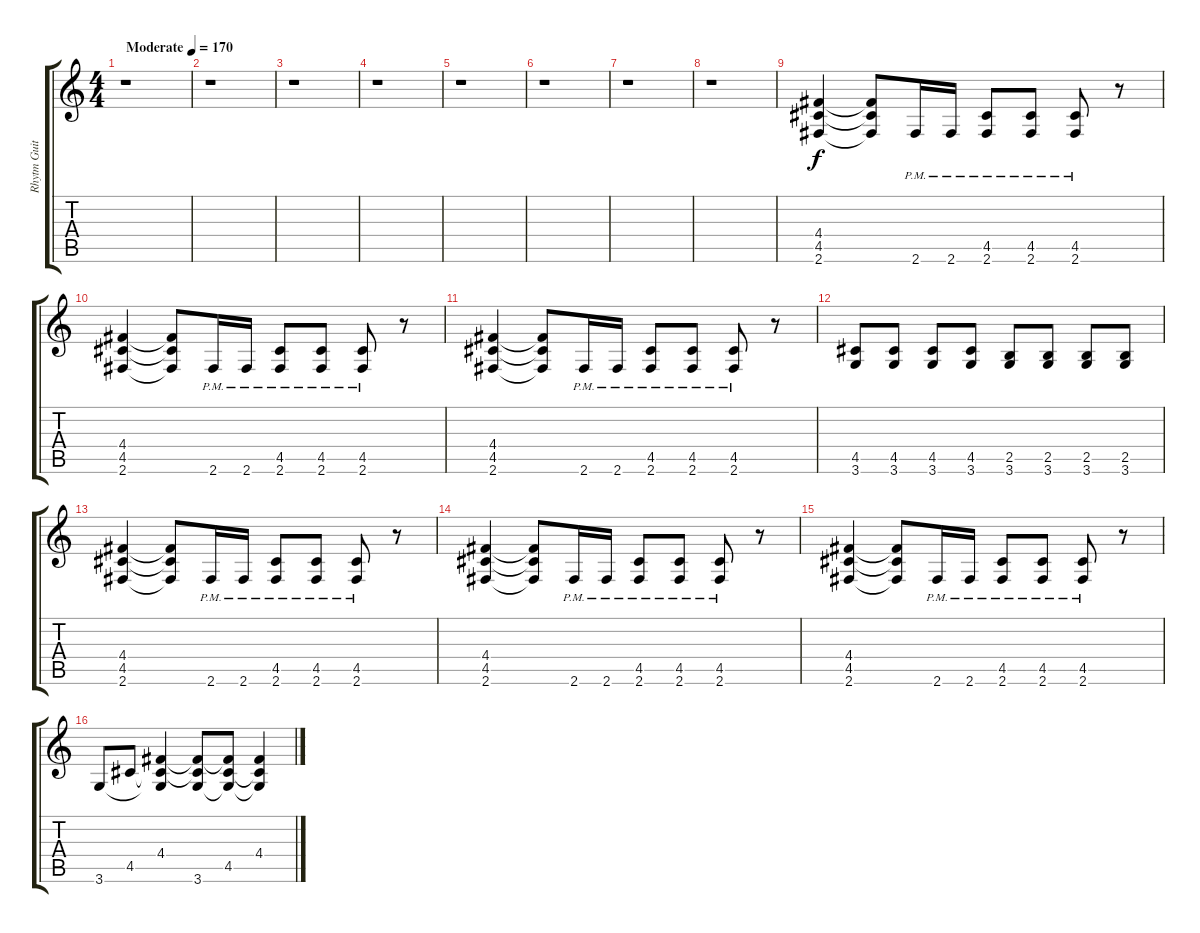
\track ("Rhytm Guitar 2" "Rhytm Guit") {instrument distortionguitar}
\staff {score tabs}
\tuning (E4 B3 G3 D3 A2 E2) {hide}
\ts (4 4)
\tempo (170 "Moderate")
\clef g2
\ks c
r.1{dy f instrument distortionguitar} |
r.1 |
r.1 |
r.1 |
r.1 |
r.1 |
r.1 |
r.1 |
(4.4 4.5 2.6).4 (4.4{t} 4.5{t} 2.6{t}).8 2.6{pm}.16 2.6{pm}.16 (4.5{pm} 2.6{pm}).8 (4.5{pm} 2.6{pm}).8 (4.5{pm} 2.6{pm}).8 r.8 |
(4.4 4.5 2.6).4 (4.4{t} 4.5{t} 2.6{t}).8 2.6{pm}.16 2.6{pm}.16 (4.5{pm} 2.6{pm}).8 (4.5{pm} 2.6{pm}).8 (4.5{pm} 2.6{pm}).8 r.8 |
(4.4 4.5 2.6).4 (4.4{t} 4.5{t} 2.6{t}).8 2.6{pm}.16 2.6{pm}.16 (4.5{pm} 2.6{pm}).8 (4.5{pm} 2.6{pm}).8 (4.5{pm} 2.6{pm}).8 r.8 |
(4.5 3.6).8 (4.5 3.6).8 (4.5 3.6).8 (4.5 3.6).8 (2.5 3.6).8 (2.5 3.6).8 (2.5 3.6).8 (2.5 3.6).8 |
(4.4 4.5 2.6).4 (4.4{t} 4.5{t} 2.6{t}).8 2.6{pm}.16 2.6{pm}.16 (4.5{pm} 2.6{pm}).8 (4.5{pm} 2.6{pm}).8 (4.5{pm} 2.6{pm}).8 r.8 |
(4.4 4.5 2.6).4 (4.4{t} 4.5{t} 2.6{t}).8 2.6{pm}.16 2.6{pm}.16 (4.5{pm} 2.6{pm}).8 (4.5{pm} 2.6{pm}).8 (4.5{pm} 2.6{pm}).8 r.8 |
(4.4 4.5 2.6).4 (4.4{t} 4.5{t} 2.6{t}).8 2.6{pm}.16 2.6{pm}.16 (4.5{pm} 2.6{pm}).8 (4.5{pm} 2.6{pm}).8 (4.5{pm} 2.6{pm}).8 r.8 |
3.6.8 4.5.8 (4.4 4.5{t} 3.6{t}).4 (4.4{t} 4.5{t} 3.6).8 (4.4{t} 4.5 3.6{t}).8 (4.4 4.5{t} 3.6{t}).4
